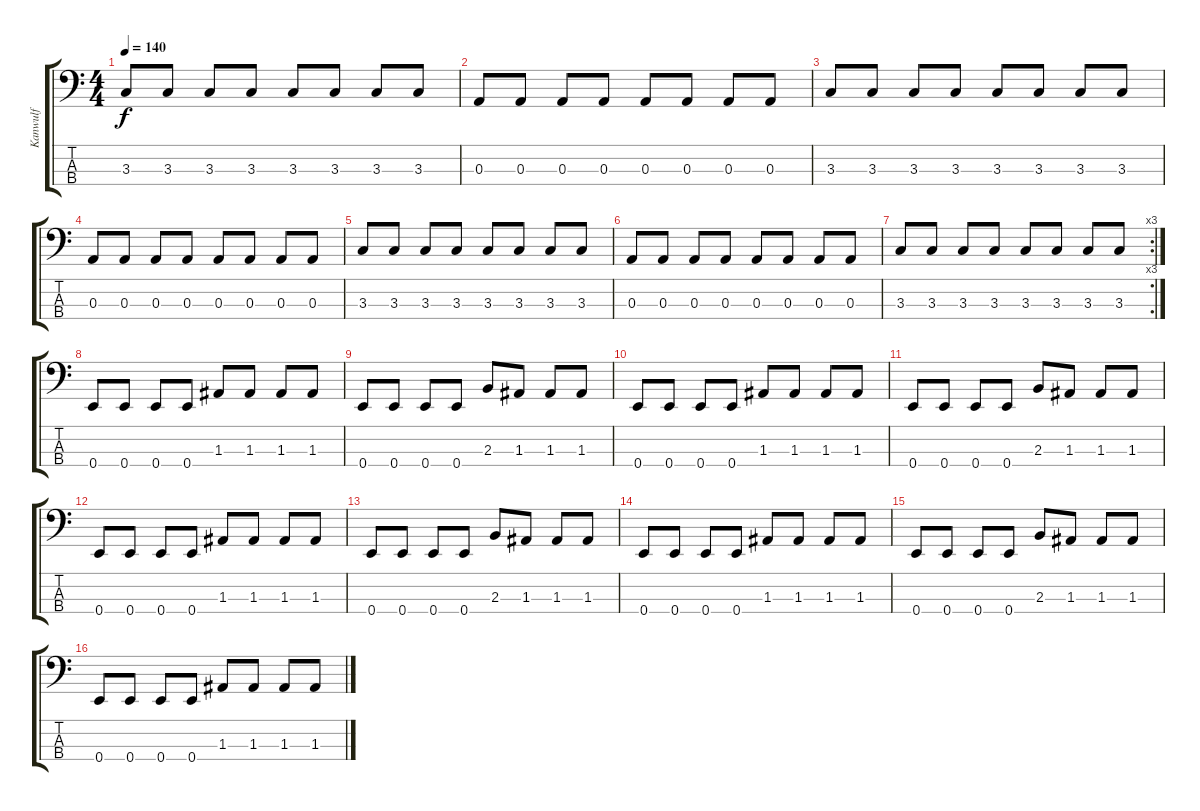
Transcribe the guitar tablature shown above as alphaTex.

\track ("Kanwulf" "Kanwulf") {instrument electricbassfinger}
\staff {score tabs}
\tuning (G2 D2 A1 E1) {hide}
\ts (4 4)
\tempo 140
\clef f4
\ks c
3.3.8{dy f} 3.3.8 3.3.8 3.3.8 3.3.8 3.3.8 3.3.8 3.3.8 |
0.3.8 0.3.8 0.3.8 0.3.8 0.3.8 0.3.8 0.3.8 0.3.8 |
3.3.8 3.3.8 3.3.8 3.3.8 3.3.8 3.3.8 3.3.8 3.3.8 |
0.3.8 0.3.8 0.3.8 0.3.8 0.3.8 0.3.8 0.3.8 0.3.8 |
3.3.8 3.3.8 3.3.8 3.3.8 3.3.8 3.3.8 3.3.8 3.3.8 |
0.3.8 0.3.8 0.3.8 0.3.8 0.3.8 0.3.8 0.3.8 0.3.8 |
\rc 3
3.3.8 3.3.8 3.3.8 3.3.8 3.3.8 3.3.8 3.3.8 3.3.8 |
0.4.8 0.4.8 0.4.8 0.4.8 1.3.8 1.3.8 1.3.8 1.3.8 |
0.4.8 0.4.8 0.4.8 0.4.8 2.3.8 1.3.8 1.3.8 1.3.8 |
0.4.8 0.4.8 0.4.8 0.4.8 1.3.8 1.3.8 1.3.8 1.3.8 |
0.4.8 0.4.8 0.4.8 0.4.8 2.3.8 1.3.8 1.3.8 1.3.8 |
0.4.8 0.4.8 0.4.8 0.4.8 1.3.8 1.3.8 1.3.8 1.3.8 |
0.4.8 0.4.8 0.4.8 0.4.8 2.3.8 1.3.8 1.3.8 1.3.8 |
0.4.8 0.4.8 0.4.8 0.4.8 1.3.8 1.3.8 1.3.8 1.3.8 |
0.4.8 0.4.8 0.4.8 0.4.8 2.3.8 1.3.8 1.3.8 1.3.8 |
0.4.8 0.4.8 0.4.8 0.4.8 1.3.8 1.3.8 1.3.8 1.3.8
